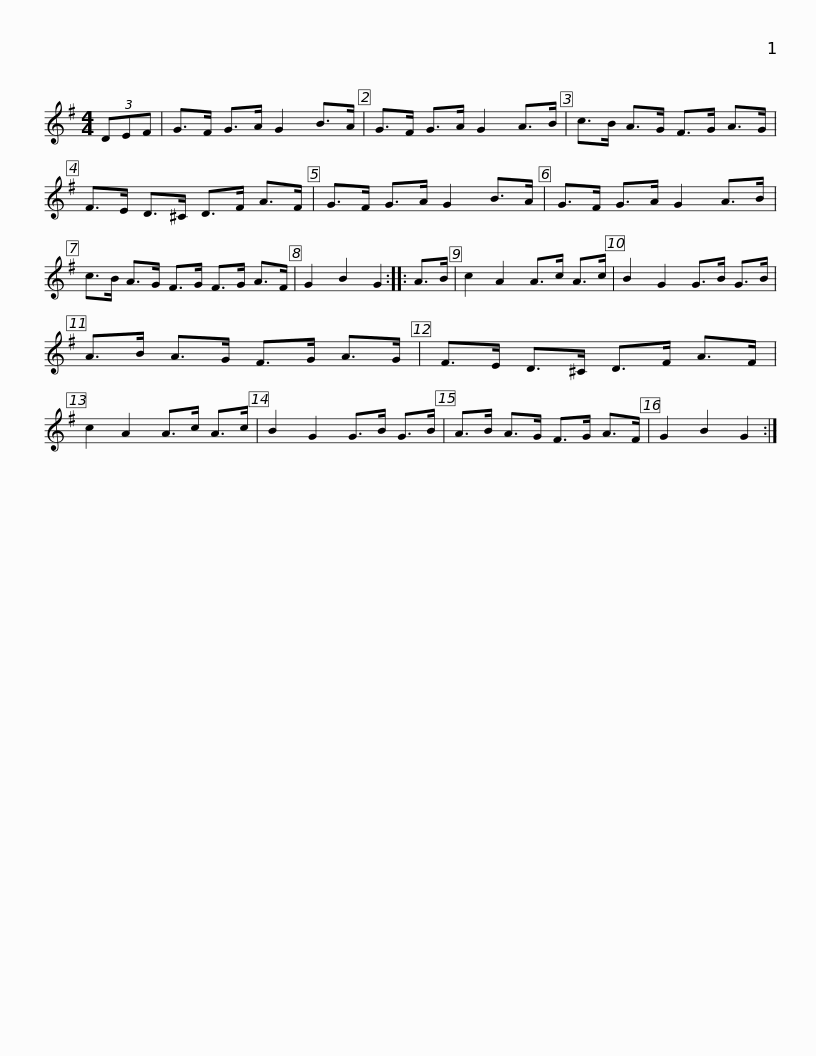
X:1
L:1/8
M:4/4
I:linebreak $
K:G
V:1 treble
V:1
 (3DEF | G>F G>A G2 B>A | G>F G>A G2 A>B | c>B A>G F>G A>G | F>E D>^C D>F A>F |$ %5
 G>F G>A G2 B>A | G>F G>A G2 A>B | c>B A>G F>G F>G A>F | G2 B2 G2 :: A>B | %10
 c2 A2 A>c A>c |$ B2 G2 G>B G>B | A>B A>G F>G A>G | F>E D>^C D>F A>F | c2 A2 A>c A>c | %15
 B2 G2 G>B G>B |$ A>B A>G F>G A>F | G2 B2 G2 :| %18
